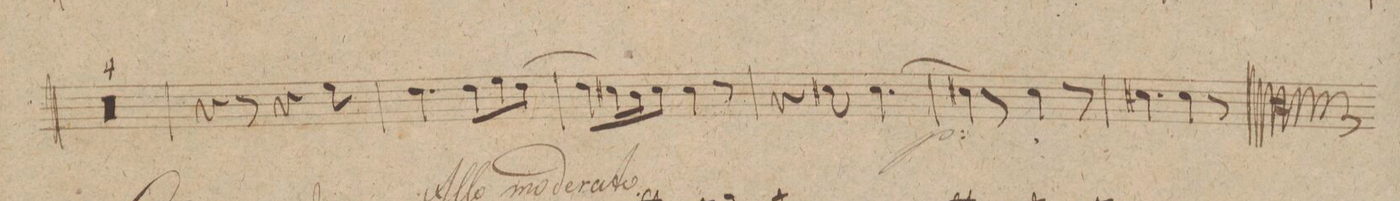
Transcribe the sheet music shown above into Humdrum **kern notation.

**kern	**dynam
*I"Flauto 2do	*
*clefG2	*
*k[]	*
*M6/8	*
0.r	.
=146	=146
=147	=147
=148	=148
=149	=149
4r	.
8r	.
4r	.
8ee\	.
=150	=150
4.dd\	.
8dd\L	.
8ee\	.
[8dd\J	.
=151	=151
8dd\L]	.
16cc#X\L	.
16b\J	.
8cc#\J	.
4cc#\	.
8r	.
=152	=152
4r	.
8cc#X\	.
[4.cc#\	.
=153	=153
4cc#X\]	p
8r	.
4cc#\	.
8r	.
=154	=154
4.cc#X\	.
4cc#\	.
8ryy	.
==	==
*-	*-
